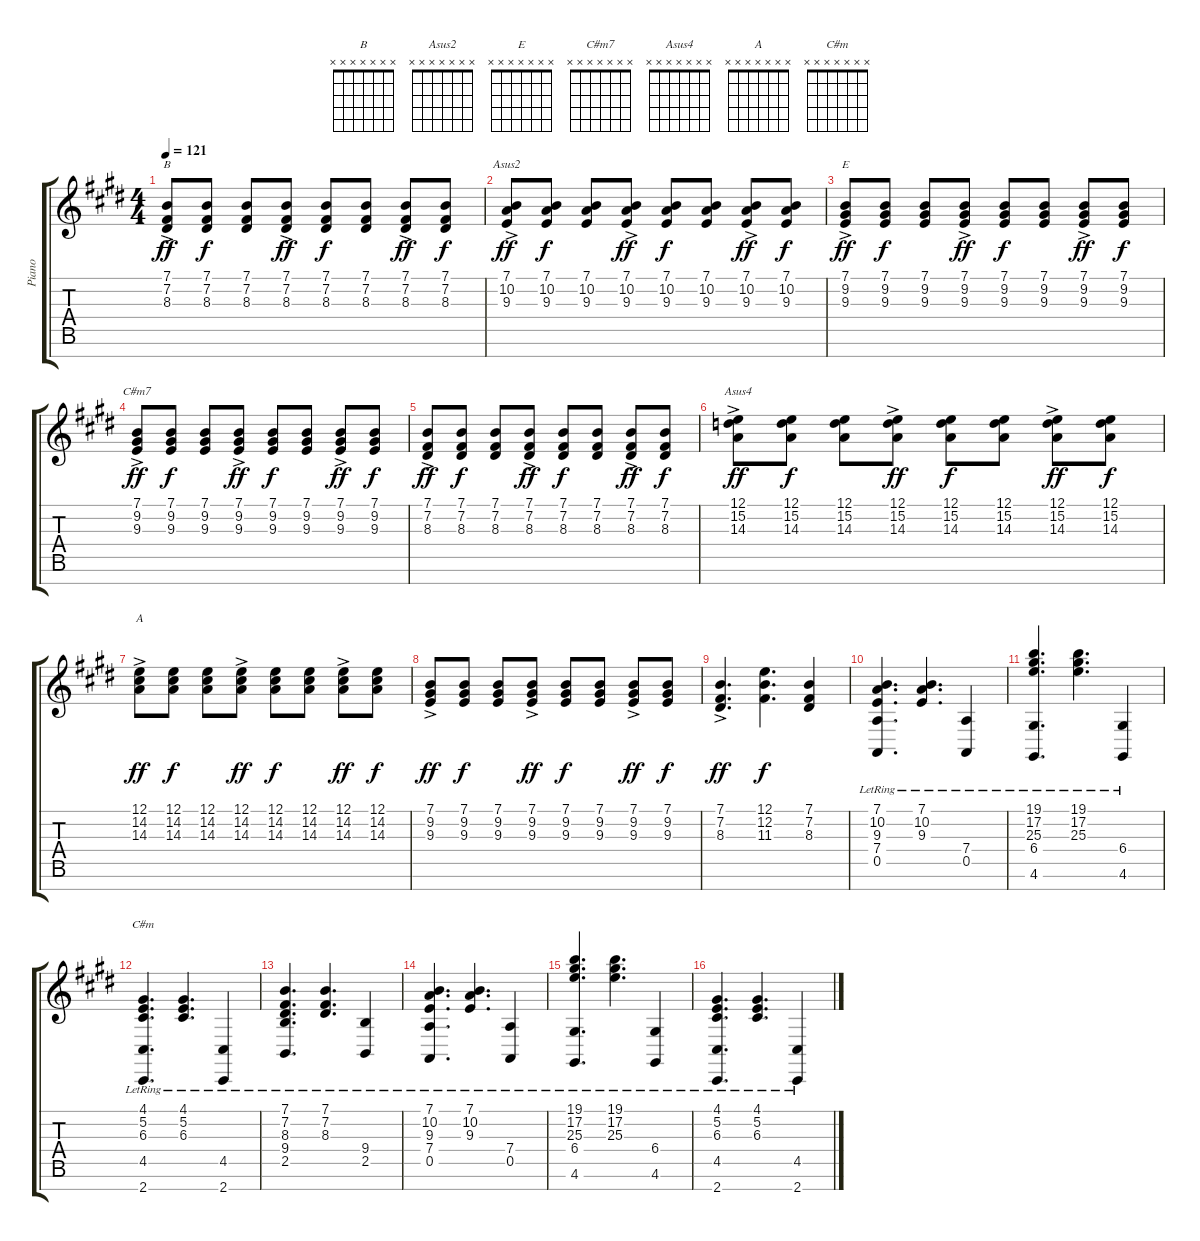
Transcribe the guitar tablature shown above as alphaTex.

\track ("Piano" "Piano") {instrument brightacousticpiano}
\staff {score tabs}
\tuning (E4 B3 G3 D3 A2 E2 B1) {hide}
\chord ("B" x x x x x x x)
\chord ("Asus2" x x x x x x x)
\chord ("E" x x x x x x x)
\chord ("C#m7" x x x x x x x)
\chord ("Asus4" x x x x x x x)
\chord ("A" x x x x x x x)
\chord ("C#m" x x x x x x x)
\ts (4 4)
\tempo 121
\clef g2
\ks e
(7.1{ac} 7.2{ac} 8.3{ac}).8{ch "B" dy ff} (7.1 7.2 8.3).8{dy f} (7.1 7.2 8.3).8 (7.1{ac} 7.2{ac} 8.3{ac}).8{dy ff} (7.1 7.2 8.3).8{dy f} (7.1 7.2 8.3).8 (7.1{ac} 7.2{ac} 8.3{ac}).8{dy ff} (7.1 7.2 8.3).8{dy f} |
(7.1{ac} 10.2{ac} 9.3{ac}).8{ch "Asus2" dy ff} (7.1 10.2 9.3).8{dy f} (7.1 10.2 9.3).8 (7.1{ac} 10.2{ac} 9.3{ac}).8{dy ff} (7.1 10.2 9.3).8{dy f} (7.1 10.2 9.3).8 (7.1{ac} 10.2{ac} 9.3{ac}).8{dy ff} (7.1 10.2 9.3).8{dy f} |
(7.1{ac} 9.2{ac} 9.3{ac}).8{ch "E" dy ff} (7.1 9.2 9.3).8{dy f} (7.1 9.2 9.3).8 (7.1{ac} 9.2{ac} 9.3{ac}).8{dy ff} (7.1 9.2 9.3).8{dy f} (7.1 9.2 9.3).8 (7.1{ac} 9.2{ac} 9.3{ac}).8{dy ff} (7.1 9.2 9.3).8{dy f} |
(7.1{ac} 9.2{ac} 9.3{ac}).8{ch "C#m7" dy ff} (7.1 9.2 9.3).8{dy f} (7.1 9.2 9.3).8 (7.1{ac} 9.2{ac} 9.3{ac}).8{dy ff} (7.1 9.2 9.3).8{dy f} (7.1 9.2 9.3).8 (7.1{ac} 9.2{ac} 9.3{ac}).8{dy ff} (7.1 9.2 9.3).8{dy f} |
(7.1{ac} 7.2{ac} 8.3{ac}).8{dy ff} (7.1 7.2 8.3).8{dy f} (7.1 7.2 8.3).8 (7.1{ac} 7.2{ac} 8.3{ac}).8{dy ff} (7.1 7.2 8.3).8{dy f} (7.1 7.2 8.3).8 (7.1{ac} 7.2{ac} 8.3{ac}).8{dy ff} (7.1 7.2 8.3).8{dy f} |
(12.1{ac} 15.2{ac} 14.3{ac}).8{ch "Asus4" dy ff} (12.1 15.2 14.3).8{dy f} (12.1 15.2 14.3).8 (12.1{ac} 15.2{ac} 14.3{ac}).8{dy ff} (12.1 15.2 14.3).8{dy f} (12.1 15.2 14.3).8 (12.1{ac} 15.2{ac} 14.3{ac}).8{dy ff} (12.1 15.2 14.3).8{dy f} |
(12.1{ac} 14.2{ac} 14.3{ac}).8{ch "A" dy ff} (12.1 14.2 14.3).8{dy f} (12.1 14.2 14.3).8 (12.1{ac} 14.2{ac} 14.3{ac}).8{dy ff} (12.1 14.2 14.3).8{dy f} (12.1 14.2 14.3).8 (12.1{ac} 14.2{ac} 14.3{ac}).8{dy ff} (12.1 14.2 14.3).8{dy f} |
(7.1{ac} 9.2{ac} 9.3{ac}).8{dy ff} (7.1 9.2 9.3).8{dy f} (7.1 9.2 9.3).8 (7.1{ac} 9.2{ac} 9.3{ac}).8{dy ff} (7.1 9.2 9.3).8{dy f} (7.1 9.2 9.3).8 (7.1{ac} 9.2{ac} 9.3{ac}).8{dy ff} (7.1 9.2 9.3).8{dy f} |
(7.1{ac} 7.2{ac} 8.3{ac}).4{d dy ff} (12.1 12.2 11.3).4{d dy f} (7.1 7.2 8.3).4 |
(7.1{lr} 10.2{lr} 9.3{lr} 7.4{lr} 0.5{lr}).4{d} (7.1{lr} 10.2{lr} 9.3{lr}).4{d} (7.4{lr} 0.5{lr}).4 |
(19.1{lr} 17.2{lr} 25.3{lr} 6.4{lr} 4.6{lr}).4{d} (19.1{lr} 17.2{lr} 25.3{lr}).4{d} (6.4{lr} 4.6{lr}).4 |
(4.1{lr} 5.2{lr} 6.3{lr} 4.5{lr} 2.7{lr}).4{d ch "C#m"} (4.1{lr} 5.2{lr} 6.3{lr}).4{d} (4.5{lr} 2.7{lr}).4 |
(7.1{lr} 7.2{lr} 8.3{lr} 9.4{lr} 2.5{lr}).4{d} (7.1{lr} 7.2{lr} 8.3{lr}).4{d} (9.4{lr} 2.5{lr}).4 |
(7.1{lr} 10.2{lr} 9.3{lr} 7.4{lr} 0.5{lr}).4{d} (7.1{lr} 10.2{lr} 9.3{lr}).4{d} (7.4{lr} 0.5{lr}).4 |
(19.1{lr} 17.2{lr} 25.3{lr} 6.4{lr} 4.6{lr}).4{d} (19.1{lr} 17.2{lr} 25.3{lr}).4{d} (6.4{lr} 4.6{lr}).4 |
(4.1{lr} 5.2{lr} 6.3{lr} 4.5{lr} 2.7{lr}).4{d} (4.1{lr} 5.2{lr} 6.3{lr}).4{d} (4.5{lr} 2.7{lr}).4
